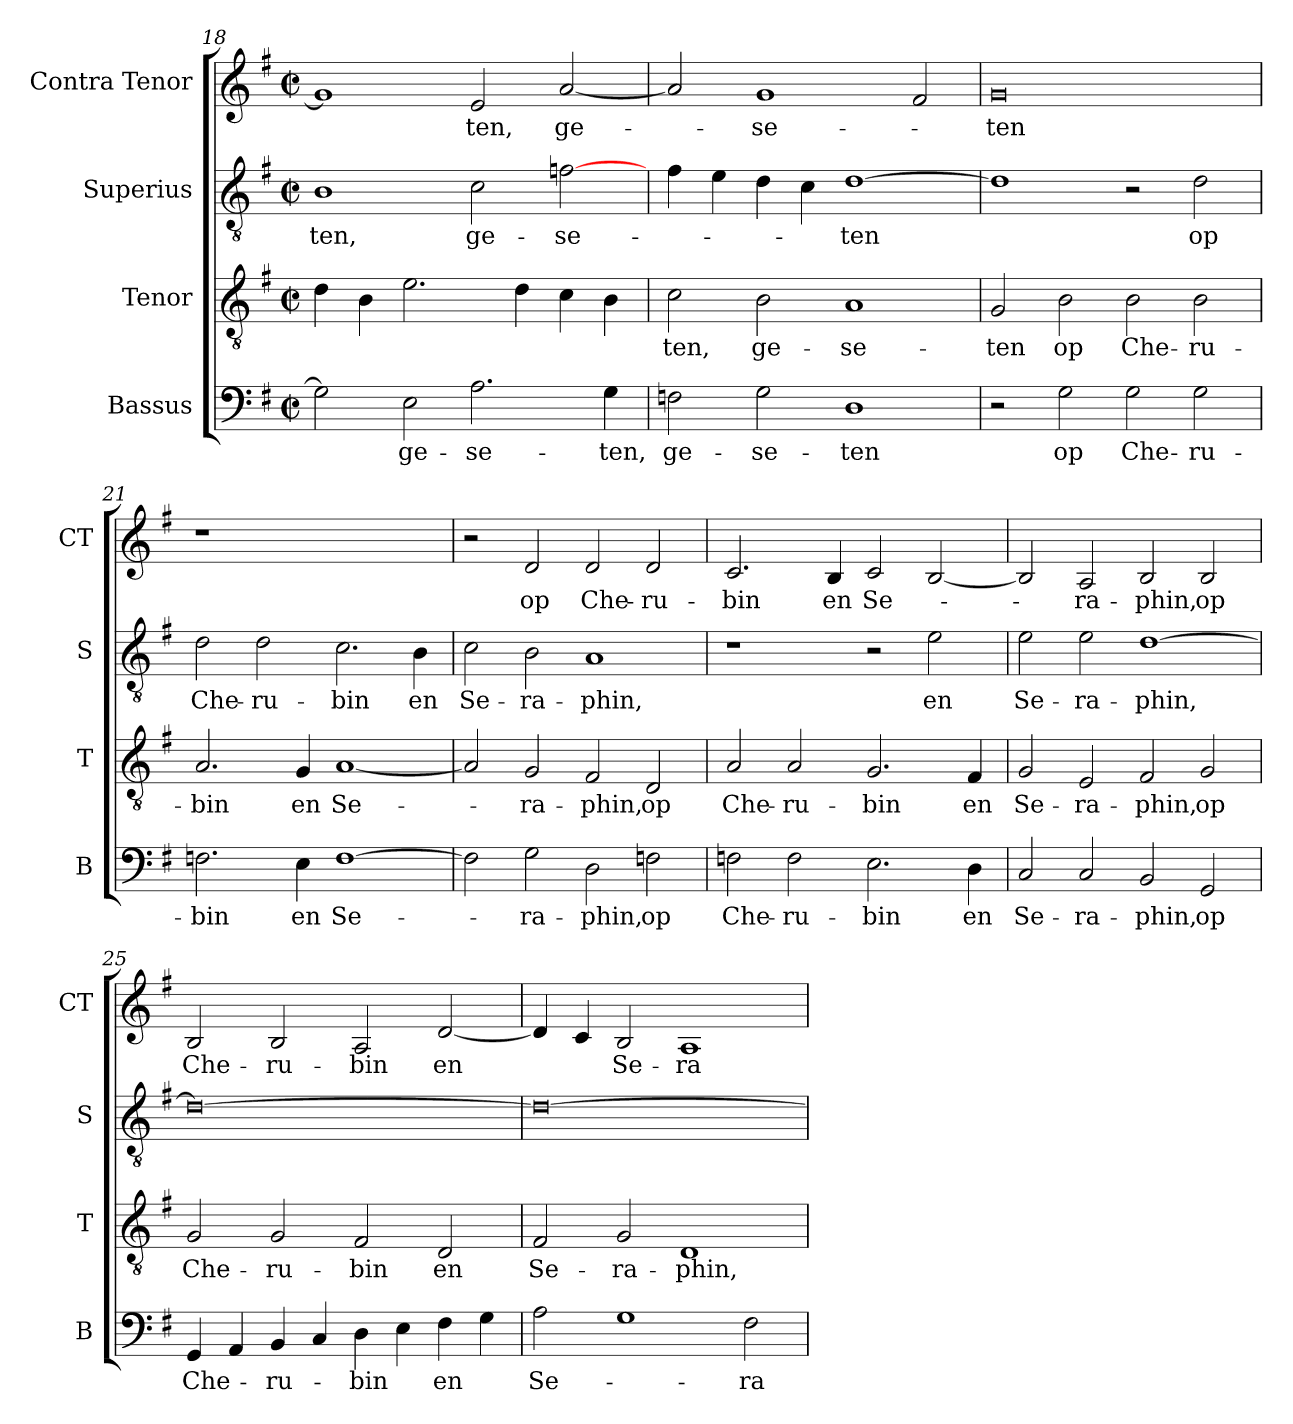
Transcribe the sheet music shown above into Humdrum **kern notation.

**kern	**text	**kern	**text	**kern	**text	**kern	**text
*part4	*part4	*part3	*part3	*part2	*part2	*part1	*part1
*staff4	*staff4	*staff3	*staff3	*staff2	*staff2	*staff1	*staff1
*I"Bassus	*	*I"Tenor	*	*I"Superius	*	*I"Contra Tenor	*
*I'B	*	*I'T	*	*I'S	*	*I'CT	*
*clefF4	*	*clefGv2	*	*clefGv2	*	*clefG2	*
*k[f#]	*	*k[f#]	*	*k[f#]	*	*k[f#]	*
*G:	*	*G:	*	*G:	*	*G:	*
*M2/2	*	*M2/2	*	*M2/2	*	*M2/2	*
*met(c|)	*	*met(c|)	*	*met(c|)	*	*met(c|)	*
=18	=18	=18	=18	=18	=18	=18	=18
!	!	!	!	!	!LO:LY:b	!	!
2G\]	.	4d\	.	1B	-ten,	1g]	.
.	.	4B\	.	.	.	.	.
!	!LO:LY:b	!	!	!	!	!	!
2E\	ge-	2.e\	.	.	.	.	.
!	!LO:LY:b	!	!	!	!LO:LY:b	!	!LO:LY:b
2.A\	-se-	.	.	2c\	ge-	2e/	-ten,
.	.	4d\	.	.	.	.	.
!	!	!	!	!	!LO:LY:b	!	!LO:LY:b
.	.	4c\	.	[2fn\	-se-	[2a/	ge-
!	!LO:LY:b	!	!	!	!	!	!
4G\	-ten,	4B\	.	.	.	.	.
=19	=19	=19	=19	=19	=19	=19	=19
!	!LO:LY:b	!	!LO:LY:b	!	!	!	!
2Fn\	ge-	2c\	-ten,	4f#\	.	2a/]	.
.	.	.	.	4e\	.	.	.
!	!LO:LY:b	!	!LO:LY:b	!	!	!	!LO:LY:b
2G\	-se-	2B\	ge-	4d\	.	1g	-se-
.	.	.	.	4c\	.	.	.
!	!LO:LY:b	!	!LO:LY:b	!	!LO:LY:b	!	!
1D	-ten	1A	-se-	[1d	-ten	.	.
.	.	.	.	.	.	2f#/	.
=20	=20	=20	=20	=20	=20	=20	=20
!	!	!	!LO:LY:b	!	!	!	!LO:LY:b
2r	.	2G/	-ten	1d]	.	0g	-ten
!	!LO:LY:b	!	!LO:LY:b	!	!	!	!
2G\	op	2B\	op	.	.	.	.
!	!LO:LY:b	!	!LO:LY:b	!	!	!	!
2G\	Che-	2B\	Che-	2r	.	.	.
!	!LO:LY:b	!	!LO:LY:b	!	!LO:LY:b	!	!
2G\	-ru-	2B\	-ru-	2d\	op	.	.
!!LO:LB:g=z
=21	=21	=21	=21	=21	=21	=21	=21
!	!LO:LY:b	!	!LO:LY:b	!	!LO:LY:b	!	!
2.Fn\	-bin	2.A/	-bin	2d\	Che-	1r	.
!	!	!	!	!	!LO:LY:b	!	!
.	.	.	.	2d\	-ru-	.	.
!	!LO:LY:b	!	!LO:LY:b	!	!	!	!
4E\	en	4G/	en	.	.	.	.
!	!LO:LY:b	!	!LO:LY:b	!	!LO:LY:b	!	!
[1F	Se-	[1A	Se-	2.c\	-bin	1ryy	.
!	!	!	!	!	!LO:LY:b	!	!
.	.	.	.	4B\	en	.	.
=22	=22	=22	=22	=22	=22	=22	=22
!	!	!	!	!	!LO:LY:b	!	!
2F\]	.	2A/]	.	2c\	Se-	2r	.
!	!LO:LY:b	!	!LO:LY:b	!	!LO:LY:b	!	!LO:LY:b
2G\	-ra-	2G/	-ra-	2B\	-ra-	2d/	op
!	!LO:LY:b	!	!LO:LY:b	!	!LO:LY:b	!	!LO:LY:b
2D\	-phin,	2F#/	-phin,	1A	-phin,	2d/	Che-
!	!LO:LY:b	!	!LO:LY:b	!	!	!	!LO:LY:b
2Fn\	op	2D/	op	.	.	2d/	-ru-
=23	=23	=23	=23	=23	=23	=23	=23
!	!LO:LY:b	!	!LO:LY:b	!	!	!	!LO:LY:b
2Fn\	Che-	2A/	Che-	1r	.	2.c/	-bin
!	!LO:LY:b	!	!LO:LY:b	!	!	!	!
2F\	-ru-	2A/	-ru-	.	.	.	.
!	!	!	!	!	!	!	!LO:LY:b
.	.	.	.	.	.	4B/	en
!	!LO:LY:b	!	!LO:LY:b	!	!	!	!LO:LY:b
2.E\	-bin	2.G/	-bin	2r	.	2c/	Se-
!	!	!	!	!	!LO:LY:b	!	!
.	.	.	.	2e\	en	[2B/	.
!	!LO:LY:b	!	!LO:LY:b	!	!	!	!
4D\	en	4F#/	en	.	.	.	.
=24	=24	=24	=24	=24	=24	=24	=24
!	!LO:LY:b	!	!LO:LY:b	!	!LO:LY:b	!	!
2C/	Se-	2G/	Se-	2e\	Se-	2B/]	.
!	!LO:LY:b	!	!LO:LY:b	!	!LO:LY:b	!	!LO:LY:b
2C/	-ra-	2E/	-ra-	2e\	-ra-	2A/	-ra-
!	!LO:LY:b	!	!LO:LY:b	!	!LO:LY:b	!	!LO:LY:b
2BB/	-phin,	2F#/	-phin,	[1d	-phin,	2B/	-phin,
!	!LO:LY:b	!	!LO:LY:b	!	!	!	!LO:LY:b
2GG/	op	2G/	op	.	.	2B/	op
=25	=25	=25	=25	=25	=25	=25	=25
!	!LO:LY:b	!	!LO:LY:b	!	!	!	!LO:LY:b
4GG/	Che-	2G/	Che-	0d_	.	2B/	Che-
4AA/	.	.	.	.	.	.	.
!	!LO:LY:b	!	!LO:LY:b	!	!	!	!LO:LY:b
4BB/	-ru-	2G/	-ru-	.	.	2B/	-ru-
4C/	.	.	.	.	.	.	.
!	!LO:LY:b	!	!LO:LY:b	!	!	!	!LO:LY:b
4D\	-bin	2F#/	-bin	.	.	2A/	-bin
4E\	.	.	.	.	.	.	.
!	!LO:LY:b	!	!LO:LY:b	!	!	!	!LO:LY:b
4F#\	en	2D/	en	.	.	[2d/	en
4G\	.	.	.	.	.	.	.
!!LO:LB:g=z
=26	=26	=26	=26	=26	=26	=26	=26
!	!LO:LY:b	!	!LO:LY:b	!	!	!	!
2A\	Se-	2F#/	Se-	0d_	.	4d/]	.
.	.	.	.	.	.	4c/	.
!	!	!	!LO:LY:b	!	!	!	!LO:LY:b
1G	.	2G/	-ra-	.	.	2B/	Se-
!	!	!	!LO:LY:b	!	!	!	!LO:LY:b
.	.	1D	-phin,	.	.	1A	-ra-
!	!LO:LY:b	!	!	!	!	!	!
2F#\	-ra-	.	.	.	.	.	.
=	=	=	=	=	=	=	=
*-	*-	*-	*-	*-	*-	*-	*-
